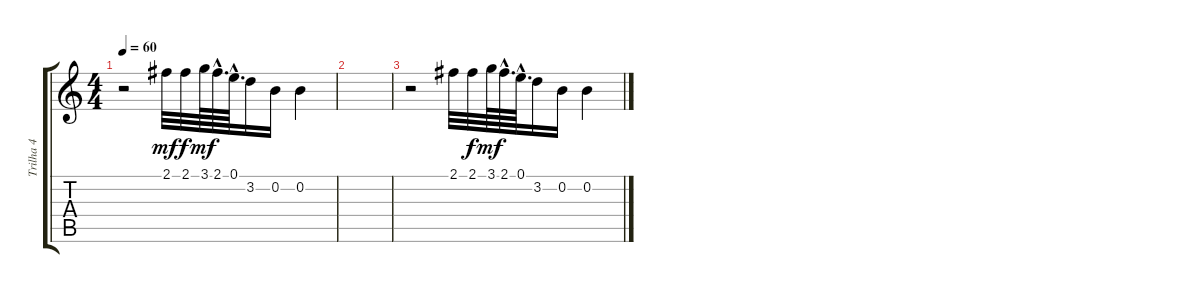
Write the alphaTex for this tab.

\track ("Trilha 4" "Trilha 4") {instrument acousticguitarnylon}
\staff {score tabs}
\tuning (E4 B3 G3 D3 A2 E2) {hide}
\ts (4 4)
\tempo 60
\clef g2
\ks c
r.2{dy mf} 2.1.32 2.1.32{dy f} 3.1.64{dy mf} 2.1{hac}.64{d} 0.1{hac}.64{d} 3.2.16 0.2.16 0.2.4 |
|
r.2 2.1.32 2.1.32{dy f} 3.1.64{dy mf} 2.1{hac}.64{d} 0.1{hac}.64{d} 3.2.16 0.2.16 0.2.4
